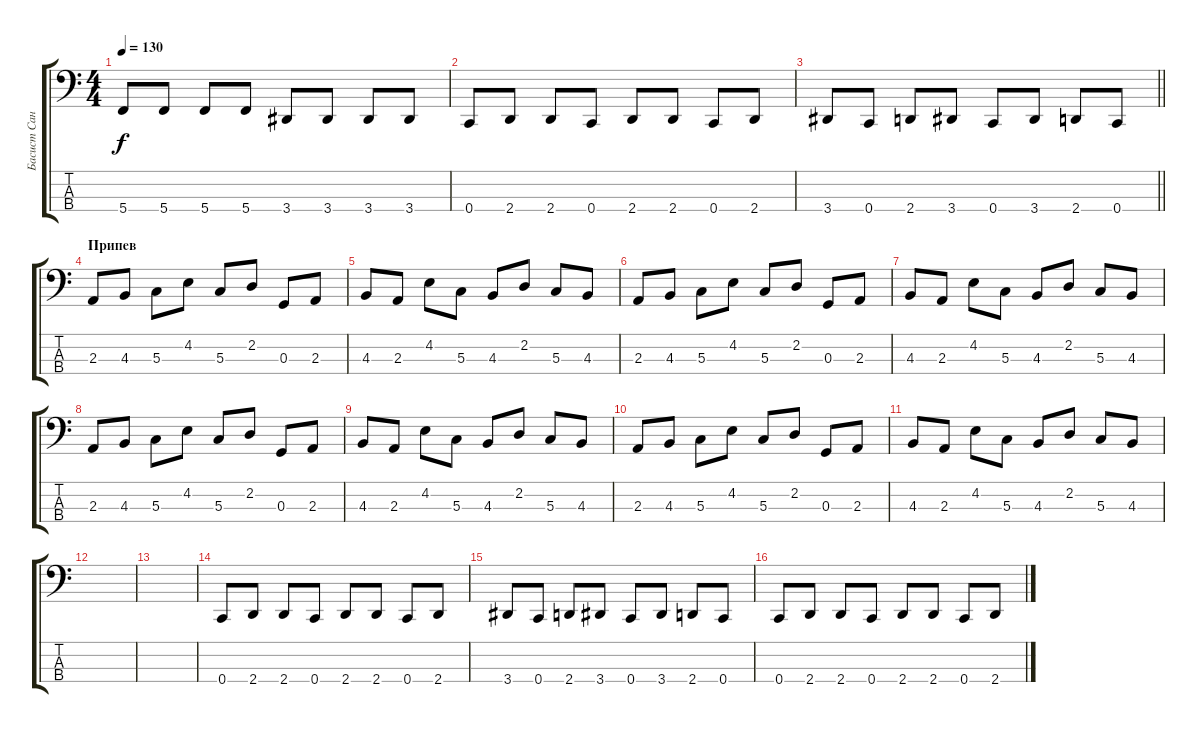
\track ("Басист Сан" "Басист Сан") {instrument electricbassfinger}
\staff {score tabs}
\tuning (G2 C2 G1 C1) {hide}
\ts (4 4)
\tempo 130
\clef f4
\ks c
5.4.8{dy f} 5.4.8 5.4.8 5.4.8 3.4.8 3.4.8 3.4.8 3.4.8 |
0.4.8 2.4.8 2.4.8 0.4.8 2.4.8 2.4.8 0.4.8 2.4.8 |
\barLineRight lightlight
3.4.8 0.4.8 2.4.8 3.4.8 0.4.8 3.4.8 2.4.8 0.4.8 |
\section ("" "Припев")
2.3.8 4.3.8 5.3.8 4.2.8 5.3.8 2.2.8 0.3.8 2.3.8 |
4.3.8 2.3.8 4.2.8 5.3.8 4.3.8 2.2.8 5.3.8 4.3.8 |
2.3.8 4.3.8 5.3.8 4.2.8 5.3.8 2.2.8 0.3.8 2.3.8 |
4.3.8 2.3.8 4.2.8 5.3.8 4.3.8 2.2.8 5.3.8 4.3.8 |
2.3.8 4.3.8 5.3.8 4.2.8 5.3.8 2.2.8 0.3.8 2.3.8 |
4.3.8 2.3.8 4.2.8 5.3.8 4.3.8 2.2.8 5.3.8 4.3.8 |
2.3.8 4.3.8 5.3.8 4.2.8 5.3.8 2.2.8 0.3.8 2.3.8 |
4.3.8 2.3.8 4.2.8 5.3.8 4.3.8 2.2.8 5.3.8 4.3.8 |
|
|
0.4.8 2.4.8 2.4.8 0.4.8 2.4.8 2.4.8 0.4.8 2.4.8 |
3.4.8 0.4.8 2.4.8 3.4.8 0.4.8 3.4.8 2.4.8 0.4.8 |
0.4.8 2.4.8 2.4.8 0.4.8 2.4.8 2.4.8 0.4.8 2.4.8
